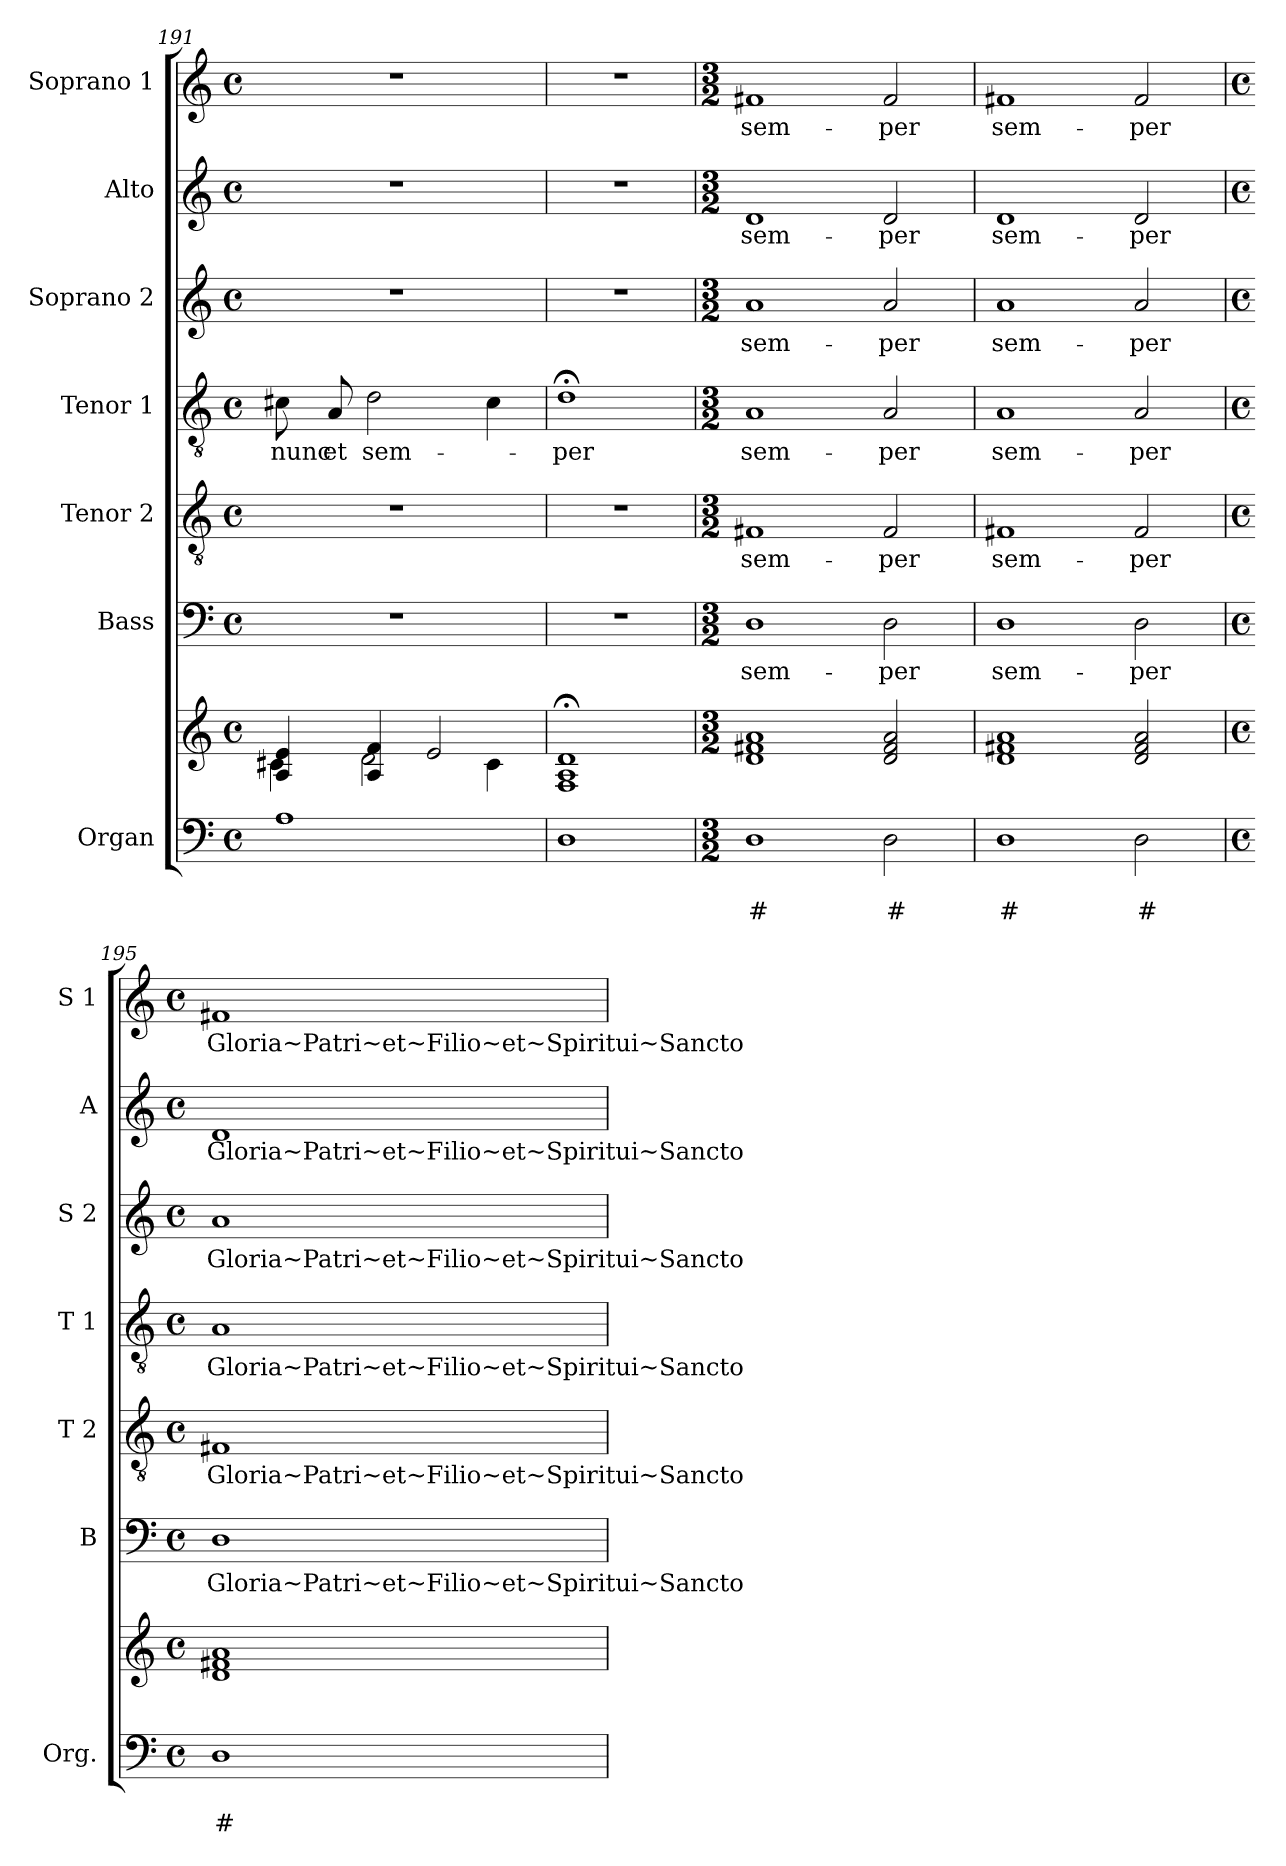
**kern	**text	**text	**kern	**kern	**text	**kern	**text	**kern	**text	**kern	**text	**kern	**text	**kern	**text
*part7	*part7	*part7	*part7	*part6	*part6	*part5	*part5	*part4	*part4	*part3	*part3	*part2	*part2	*part1	*part1
*staff8	*staff8	*staff8	*staff7	*staff6	*staff6	*staff5	*staff5	*staff4	*staff4	*staff3	*staff3	*staff2	*staff2	*staff1	*staff1
*I"Organ	*	*	*	*I"Bass	*	*I"Tenor 2	*	*I"Tenor 1	*	*I"Soprano 2	*	*I"Alto	*	*I"Soprano 1	*
*I'Org.	*	*	*	*I'B	*	*I'T 2	*	*I'T 1	*	*I'S 2	*	*I'A	*	*I'S 1	*
*clefF4	*	*	*clefG2	*clefF4	*	*clefGv2	*	*clefGv2	*	*clefG2	*	*clefG2	*	*clefG2	*
*k[]	*	*	*k[]	*k[]	*	*k[]	*	*k[]	*	*k[]	*	*k[]	*	*k[]	*
*C:	*	*	*C:	*C:	*	*C:	*	*C:	*	*C:	*	*C:	*	*C:	*
*M4/4	*	*	*M4/4	*M4/4	*	*M4/4	*	*M4/4	*	*M4/4	*	*M4/4	*	*M4/4	*
*met(c)	*	*	*met(c)	*met(c)	*	*met(c)	*	*met(c)	*	*met(c)	*	*met(c)	*	*met(c)	*
=191	=191	=191	=191	=191	=191	=191	=191	=191	=191	=191	=191	=191	=191	=191	=191
*	*	*	*^	*	*	*	*	*	*	*	*	*	*	*	*
!	!	!	!	!	!	!	!	!	!	!LO:LY:b	!	!	!	!	!	!
1A	.	.	4A!/ 4e!/	4c#X!\	1r	.	1r	.	8c#X\	nunc	1r	.	1r	.	1r	.
!	!	!	!	!	!	!	!	!	!	!LO:LY:b	!	!	!	!	!	!
.	.	.	.	.	.	.	.	.	8A/	et	.	.	.	.	.	.
!	!	!	!	!	!	!	!	!	!	!LO:LY:b	!	!	!	!	!	!
.	.	.	4A!/ 4f!/	2d!\	.	.	.	.	2d\	sem-	.	.	.	.	.	.
.	.	.	2e!/	.	.	.	.	.	.	.	.	.	.	.	.	.
.	.	.	.	4c#!\	.	.	.	.	4c#\	.	.	.	.	.	.	.
=192	=192	=192	=192	=192	=192	=192	=192	=192	=192	=192	=192	=192	=192	=192	=192	=192
!	!	!	!	!	!	!	!	!	!	!LO:LY:b	!	!	!	!	!	!
*	*	*	*v	*v	*	*	*	*	*	*	*	*	*	*	*	*
1D	.	.	1F!;< 1A!;< 1d!;<	1r	.	1r	.	1d;<	-per	1r	.	1r	.	1r	.
!!LO:PB:g=z
=193	=193	=193	=193	=193	=193	=193	=193	=193	=193	=193	=193	=193	=193	=193	=193
*M3/2	*	*	*M3/2	*M3/2	*	*M3/2	*	*M3/2	*	*M3/2	*	*M3/2	*	*M3/2	*
!	!	!LO:LY:b	!	!	!LO:LY:b	!	!LO:LY:b	!	!LO:LY:b	!	!LO:LY:b	!	!LO:LY:b	!	!LO:LY:b
1D	.	#	1d! 1f#X! 1a!	1D	sem-	1F#X	sem-	1A	sem-	1a	sem-	1d	sem-	1f#X	sem-
!	!	!LO:LY:b	!	!	!LO:LY:b	!	!LO:LY:b	!	!LO:LY:b	!	!LO:LY:b	!	!LO:LY:b	!	!LO:LY:b
2D\	.	#	2d!/ 2f#!/ 2a!/	2D\	-per	2F#/	-per	2A/	-per	2a/	-per	2d/	-per	2f#/	-per
=194	=194	=194	=194	=194	=194	=194	=194	=194	=194	=194	=194	=194	=194	=194	=194
!	!	!LO:LY:b	!	!	!LO:LY:b	!	!LO:LY:b	!	!LO:LY:b	!	!LO:LY:b	!	!LO:LY:b	!	!LO:LY:b
1D	.	#	1d! 1f#X! 1a!	1D	sem-	1F#X	sem-	1A	sem-	1a	sem-	1d	sem-	1f#X	sem-
!	!	!LO:LY:b	!	!	!LO:LY:b	!	!LO:LY:b	!	!LO:LY:b	!	!LO:LY:b	!	!LO:LY:b	!	!LO:LY:b
2D\	.	#	2d!/ 2f#!/ 2a!/	2D\	-per	2F#/	-per	2A/	-per	2a/	-per	2d/	-per	2f#/	-per
=195	=195	=195	=195	=195	=195	=195	=195	=195	=195	=195	=195	=195	=195	=195	=195
*M4/4	*	*	*M4/4	*M4/4	*	*M4/4	*	*M4/4	*	*M4/4	*	*M4/4	*	*M4/4	*
*met(c)	*	*	*met(c)	*met(c)	*	*met(c)	*	*met(c)	*	*met(c)	*	*met(c)	*	*met(c)	*
!	!	!LO:LY:b	!	!	!LO:LY:b	!	!LO:LY:b	!	!LO:LY:b	!	!LO:LY:b	!	!LO:LY:b	!	!LO:LY:b
1D	.	#	1d! 1f#X! 1a!	1D	Gloria~Patri~et~Filio~et~Spiritui~Sancto	1F#X	Gloria~Patri~et~Filio~et~Spiritui~Sancto	1A	Gloria~Patri~et~Filio~et~Spiritui~Sancto	1a	Gloria~Patri~et~Filio~et~Spiritui~Sancto	1d	Gloria~Patri~et~Filio~et~Spiritui~Sancto	1f#X	Gloria~Patri~et~Filio~et~Spiritui~Sancto
=	=	=	=	=	=	=	=	=	=	=	=	=	=	=	=
*-	*-	*-	*-	*-	*-	*-	*-	*-	*-	*-	*-	*-	*-	*-	*-
